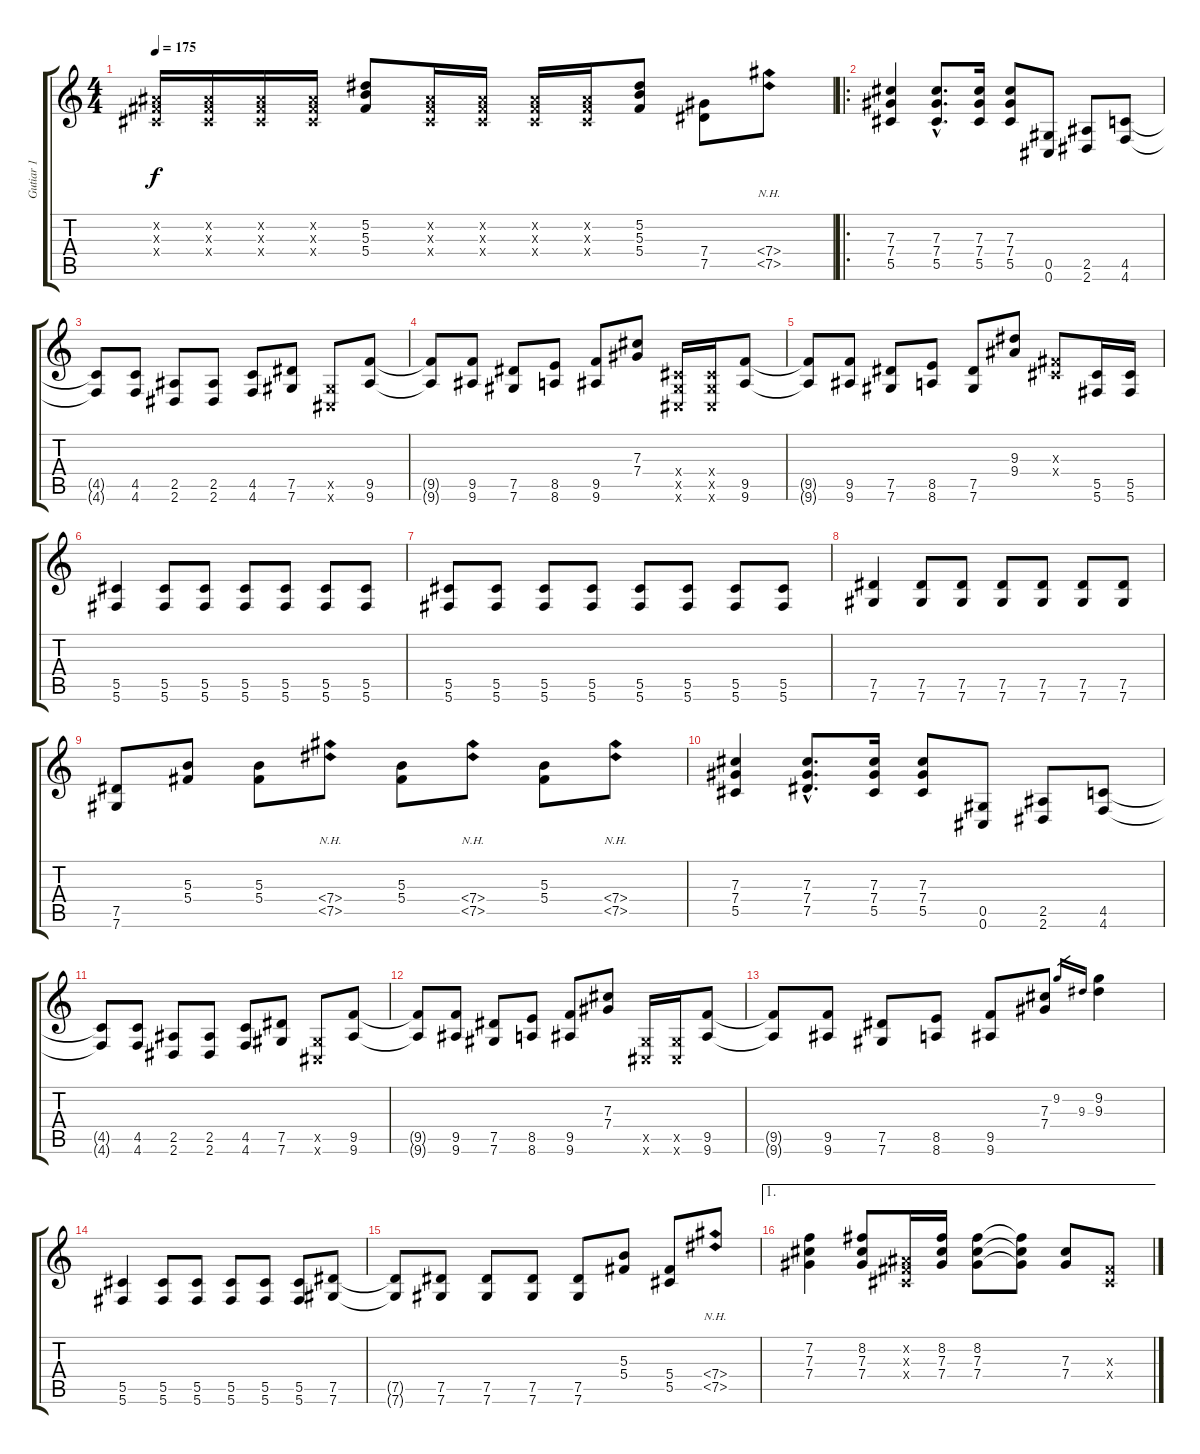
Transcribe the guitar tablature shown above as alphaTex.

\track ("Gutiar 1" "Gutiar 1") {instrument distortionguitar}
\staff {score tabs}
\tuning (Eb4 Bb3 Gb3 Db3 Ab2 Db2) {hide}
\ts (4 4)
\tempo 175
\clef g2
\ks c
(0.2{x} 0.3{x} 0.4{x}).16{dy f} (0.2{x} 0.3{x} 0.4{x}).16 (0.2{x} 0.3{x} 0.4{x}).16 (0.2{x} 0.3{x} 0.4{x}).16 (5.2 5.3 5.4).8 (0.2{x} 0.3{x} 0.4{x}).16 (0.2{x} 0.3{x} 0.4{x}).16 (0.2{x} 0.3{x} 0.4{x}).16 (0.2{x} 0.3{x} 0.4{x}).16 (5.2 5.3 5.4).8 (7.4 7.5).8 (7.4{nh} 7.5{nh}).8 |
\ro
(7.3 7.4 5.5).4 (7.3{hac} 7.4{hac} 5.5{hac}).8{d} (7.3 7.4 5.5).16 (7.3 7.4 5.5).8 (0.5 0.6).8 (2.5 2.6).8 (4.5 4.6).8 |
(4.5{t} 4.6{t}).8 (4.5 4.6).8 (2.5 2.6).8 (2.5 2.6).8 (4.5 4.6).8 (7.5 7.6).8 (0.5{x} 0.6{x}).8 (9.5 9.6).8 |
(9.5{t} 9.6{t}).8 (9.5 9.6).8 (7.5 7.6).8 (8.5 8.6).8 (9.5 9.6).8 (7.3 7.4).8 (0.4{x} 0.5{x} 0.6{x}).16 (0.4{x} 0.5{x} 0.6{x}).16 (9.5 9.6).8 |
(9.5{t} 9.6{t}).8 (9.5 9.6).8 (7.5 7.6).8 (8.5 8.6).8 (7.5 7.6).8 (9.3 9.4).8 (0.3{x} 0.4{x}).8 (5.5 5.6).16 (5.5 5.6).16 |
(5.5 5.6).4 (5.5 5.6).8 (5.5 5.6).8 (5.5 5.6).8 (5.5 5.6).8 (5.5 5.6).8 (5.5 5.6).8 |
(5.5 5.6).8 (5.5 5.6).8 (5.5 5.6).8 (5.5 5.6).8 (5.5 5.6).8 (5.5 5.6).8 (5.5 5.6).8 (5.5 5.6).8 |
(7.5 7.6).4 (7.5 7.6).8 (7.5 7.6).8 (7.5 7.6).8 (7.5 7.6).8 (7.5 7.6).8 (7.5 7.6).8 |
(7.5 7.6).8 (5.3 5.4).8 (5.3 5.4).8 (7.4{nh} 7.5{nh}).8 (5.3 5.4).8 (7.4{nh} 7.5{nh}).8 (5.3 5.4).8 (7.4{nh} 7.5{nh}).8 |
(7.3 7.4 5.5).4 (7.3{hac} 7.4{hac} 7.5{hac}).8{d} (7.3 7.4 5.5).16 (7.3 7.4 5.5).8 (0.5 0.6).8 (2.5 2.6).8 (4.5 4.6).8 |
(4.5{t} 4.6{t}).8 (4.5 4.6).8 (2.5 2.6).8 (2.5 2.6).8 (4.5 4.6).8 (7.5 7.6).8 (0.5{x} 0.6{x}).8 (9.5 9.6).8 |
(9.5{t} 9.6{t}).8 (9.5 9.6).8 (7.5 7.6).8 (8.5 8.6).8 (9.5 9.6).8 (7.3 7.4).8 (0.5{x} 0.6{x}).16 (0.5{x} 0.6{x}).16 (9.5 9.6).8 |
(9.5{t} 9.6{t}).8 (9.5 9.6).8 (7.5 7.6).8 (8.5 8.6).8 (9.5 9.6).8 (7.3 7.4).8 9.2.16{gr} 9.3.16{gr} (9.2 9.3).4 |
(5.5 5.6).4 (5.5 5.6).8 (5.5 5.6).8 (5.5 5.6).8 (5.5 5.6).8 (5.5 5.6).8 (7.5 7.6).8 |
(7.5{t} 7.6{t}).8 (7.5 7.6).8 (7.5 7.6).8 (7.5 7.6).8 (7.5 7.6).8 (5.3 5.4).8 (5.4 5.5).8 (7.4{nh} 7.5{nh}).8 |
\ae 1
(7.2 7.3 7.4).4 (8.2 7.3 7.4).8 (0.2{x} 0.3{x} 0.4{x}).16 (8.2 7.3 7.4).16 (8.2 7.3 7.4).8 (8.2{t} 7.3{t} 7.4{t}).8 (7.3 7.4).8 (0.3{x} 0.4{x}).8
